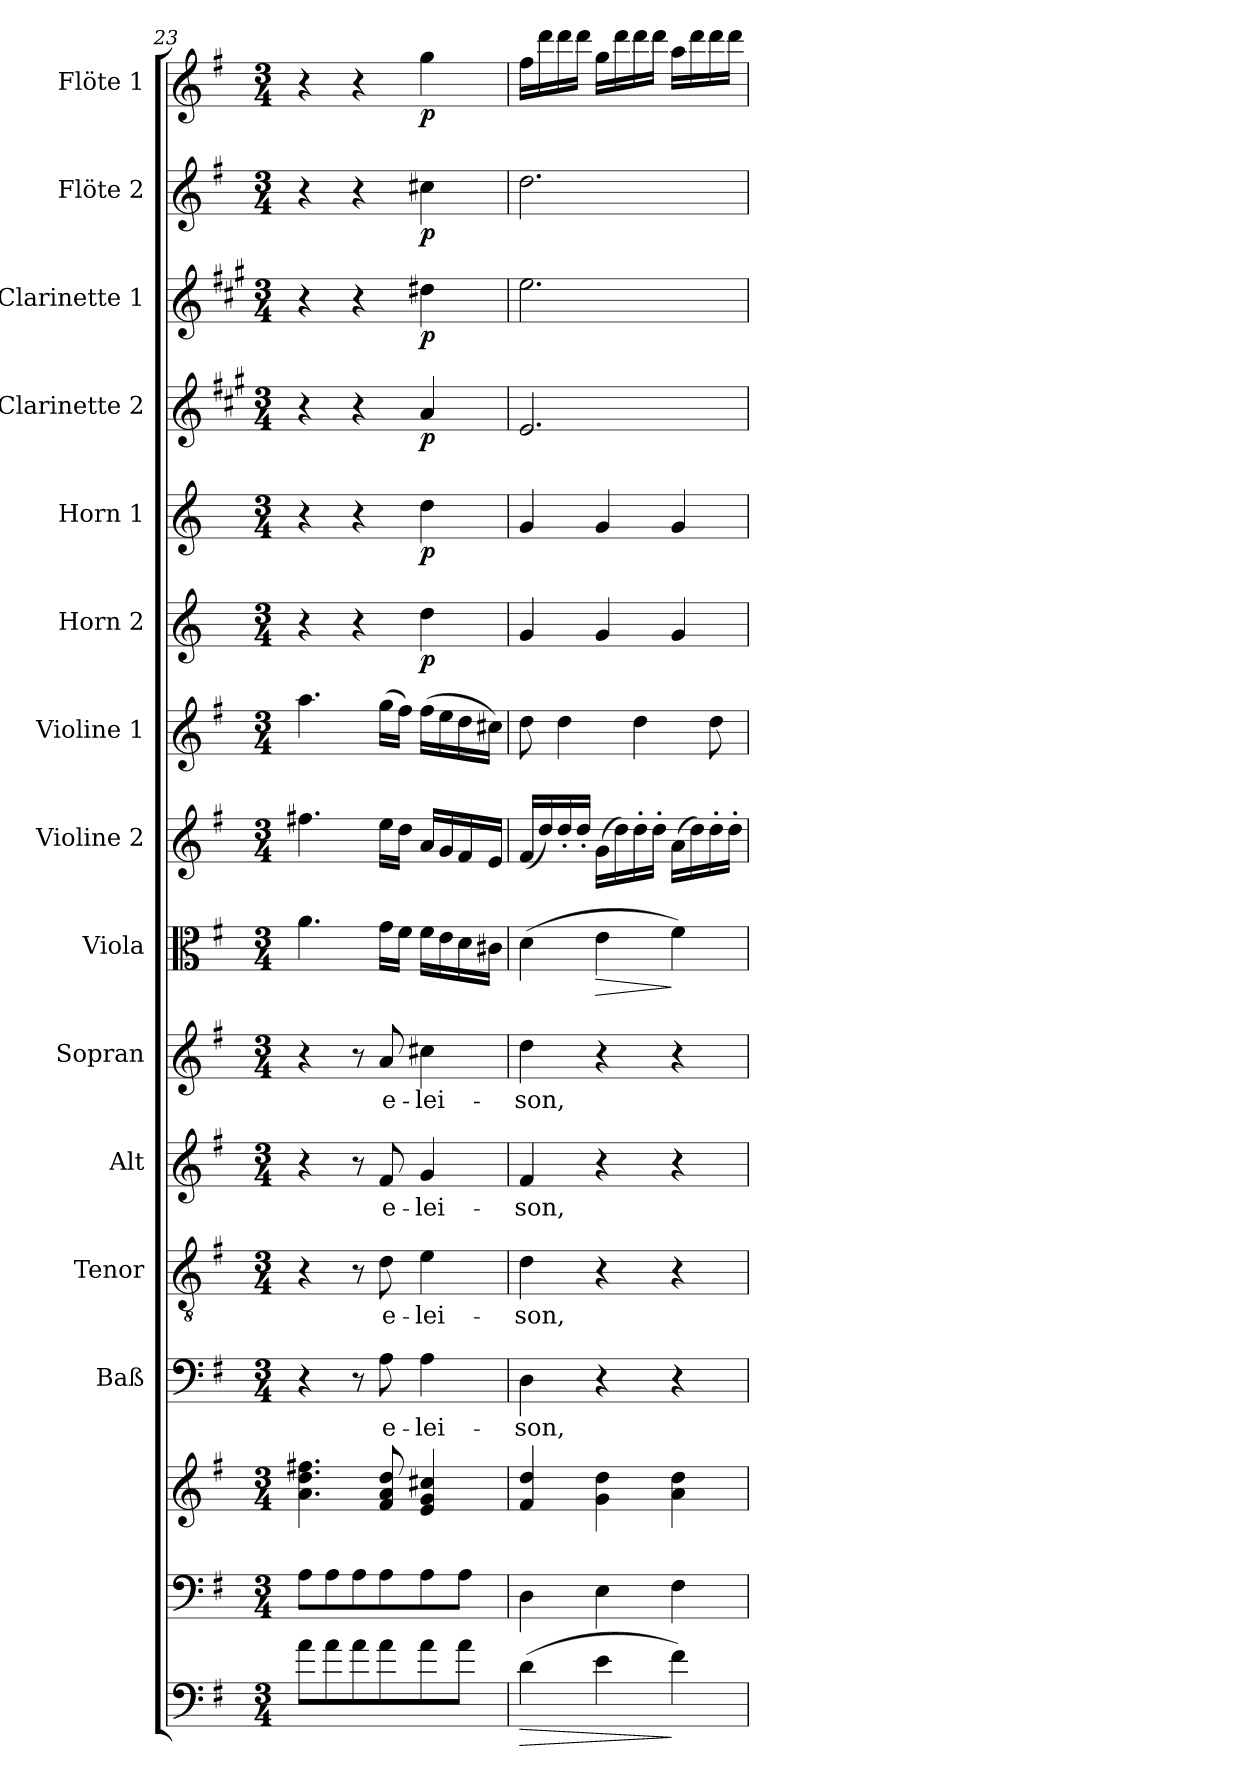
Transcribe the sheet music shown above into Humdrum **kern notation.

**kern	**dynam	**kern	**kern	**kern	**text	**kern	**text	**kern	**text	**kern	**text	**kern	**dynam	**kern	**kern	**kern	**dynam	**kern	**dynam	**kern	**dynam	**kern	**dynam	**kern	**dynam	**kern	**dynam
*part15	*part15	*part14	*part14	*part13	*part13	*part12	*part12	*part11	*part11	*part10	*part10	*part9	*part9	*part8	*part7	*part6	*part6	*part5	*part5	*part4	*part4	*part3	*part3	*part2	*part2	*part1	*part1
*staff16	*staff16	*staff15	*staff14	*staff13	*staff13	*staff12	*staff12	*staff11	*staff11	*staff10	*staff10	*staff9	*staff9	*staff8	*staff7	*staff6	*staff6	*staff5	*staff5	*staff4	*staff4	*staff3	*staff3	*staff2	*staff2	*staff1	*staff1
*	*	*	*	*I"Baß	*	*I"Tenor	*	*I"Alt	*	*I"Sopran	*	*I"Viola	*	*I"Violine 2	*I"Violine 1	*I"Horn 2	*	*I"Horn 1	*	*I"Clarinette 2	*	*I"Clarinette 1	*	*I"Flöte 2	*	*I"Flöte 1	*
*	*	*	*	*I'Baß	*	*I'Ten	*	*I'Alt	*	*I'Sop	*	*I'Vla.	*	*I'Vln. 2	*I'Vln. 1	*I'Hrn. 2	*	*I'Hrn. 1	*	*I'Cl. 2	*	*I'Cl. 1	*	*I'Fl. 2	*	*I'Fl. 1	*
*clefF4	*	*clefF4	*clefG2	*clefF4	*	*clefGv2	*	*clefG2	*	*clefG2	*	*clefC3	*	*clefG2	*clefG2	*clefG2	*	*clefG2	*	*clefG2	*	*clefG2	*	*clefG2	*	*clefG2	*
*ITrd7c12	*	*	*	*	*	*	*	*	*	*	*	*	*	*	*	*ITrd3c5	*	*ITrd3c5	*	*ITrd1c2	*	*ITrd1c2	*	*	*	*	*
*k[f#]	*	*k[f#]	*k[f#]	*k[f#]	*	*k[f#]	*	*k[f#]	*	*k[f#]	*	*k[f#]	*	*k[f#]	*k[f#]	*k[f#]	*	*k[f#]	*	*k[f#]	*	*k[f#]	*	*k[f#]	*	*k[f#]	*
*G:	*	*G:	*G:	*G:	*	*G:	*	*G:	*	*G:	*	*G:	*	*G:	*G:	*G:	*	*G:	*	*G:	*	*G:	*	*G:	*	*G:	*
*M3/4	*	*M3/4	*M3/4	*M3/4	*	*M3/4	*	*M3/4	*	*M3/4	*	*M3/4	*	*M3/4	*M3/4	*M3/4	*	*M3/4	*	*M3/4	*	*M3/4	*	*M3/4	*	*M3/4	*
=23	=23	=23	=23	=23	=23	=23	=23	=23	=23	=23	=23	=23	=23	=23	=23	=23	=23	=23	=23	=23	=23	=23	=23	=23	=23	=23	=23
8A\L	.	8A\L	4.a\ 4.dd\ 4.ff#X\	4r	.	4r	.	4r	.	4r	.	4.a\	.	4.ff#X\	4.aa\	4r	.	4r	.	4r	.	4r	.	4r	.	4r	.
8A\	.	8A\	.	.	.	.	.	.	.	.	.	.	.	.	.	.	.	.	.	.	.	.	.	.	.	.	.
8A\	.	8A\	.	8r	.	8r	.	8r	.	8r	.	.	.	.	.	4r	.	4r	.	4r	.	4r	.	4r	.	4r	.
!	!	!	!	!	!LO:LY:b	!	!LO:LY:b	!	!LO:LY:b	!	!LO:LY:b	!	!	!	!	!	!	!	!	!	!	!	!	!	!	!	!
8A\	.	8A\	8f#/ 8a/ 8dd/	8A\	e-	8d\	e-	8f#/	e-	8a/	e-	16g\LL	.	16ee\LL	(>16gg\LL	.	.	.	.	.	.	.	.	.	.	.	.
.	.	.	.	.	.	.	.	.	.	.	.	16f#\JJ	.	16dd\JJ	16ff#\JJ)	.	.	.	.	.	.	.	.	.	.	.	.
!	!	!	!	!	!LO:LY:b	!	!LO:LY:b	!	!LO:LY:b	!	!LO:LY:b	!	!	!	!	!	!LO:DY:b	!	!LO:DY:b	!	!LO:DY:b	!	!LO:DY:b	!	!LO:DY:b	!	!LO:DY:b
8A\	.	8A\	4e/ 4g/ 4cc#X/	4A\	-lei-	4e\	-lei-	4g/	-lei-	4cc#X\	-lei-	16f#\LL	.	16a/LL	(>16ff#\LL	4a\	p	4a\	p	4g/	p	4cc#X\	p	4cc#X\	p	4gg\	p
.	.	.	.	.	.	.	.	.	.	.	.	16e\	.	16g/	16ee\	.	.	.	.	.	.	.	.	.	.	.	.
8A\J	.	8A\J	.	.	.	.	.	.	.	.	.	16d\	.	16f#/	16dd\	.	.	.	.	.	.	.	.	.	.	.	.
.	.	.	.	.	.	.	.	.	.	.	.	16c#X\JJ	.	16e/JJ	16cc#X\JJ)	.	.	.	.	.	.	.	.	.	.	.	.
=24	=24	=24	=24	=24	=24	=24	=24	=24	=24	=24	=24	=24	=24	=24	=24	=24	=24	=24	=24	=24	=24	=24	=24	=24	=24	=24	=24
!	!LO:HP:b	!	!	!	!LO:LY:b	!	!LO:LY:b	!	!LO:LY:b	!	!LO:LY:b	!	!	!	!	!	!	!	!	!	!	!	!	!	!	!	!
(>4D\	>	4D\	4f#/ 4dd/	4D\	-son,	4d\	-son,	4f#/	-son,	4dd\	-son,	(>4d\	.	(<16f#/LL	8dd\	4d/	.	4d/	.	2.d/	.	2.dd\	.	2.dd\	.	16ff#\LL	.
.	.	.	.	.	.	.	.	.	.	.	.	.	.	16dd/)	.	.	.	.	.	.	.	.	.	.	.	16ddd\	.
.	.	.	.	.	.	.	.	.	.	.	.	.	.	16dd'</	4dd\	.	.	.	.	.	.	.	.	.	.	16ddd\	.
.	.	.	.	.	.	.	.	.	.	.	.	.	.	16dd'</JJ	.	.	.	.	.	.	.	.	.	.	.	16ddd\JJ	.
!	!	!	!	!	!	!	!	!	!	!	!	!	!LO:HP:b	!	!	!	!	!	!	!	!	!	!	!	!	!	!
4E\	.	4E\	4g\ 4dd\	4r	.	4r	.	4r	.	4r	.	4e\	>	(>16g\LL	.	4d/	.	4d/	.	.	.	.	.	.	.	16gg\LL	.
.	.	.	.	.	.	.	.	.	.	.	.	.	.	16dd\)	.	.	.	.	.	.	.	.	.	.	.	16ddd\	.
.	.	.	.	.	.	.	.	.	.	.	.	.	.	16dd'>\	4dd\	.	.	.	.	.	.	.	.	.	.	16ddd\	.
.	.	.	.	.	.	.	.	.	.	.	.	.	.	16dd'>\JJ	.	.	.	.	.	.	.	.	.	.	.	16ddd\JJ	.
4F#\)	]	4F#\	4a\ 4dd\	4r	.	4r	.	4r	.	4r	.	4f#\)	]	(>16a\LL	.	4d/	.	4d/	.	.	.	.	.	.	.	16aa\LL	.
.	.	.	.	.	.	.	.	.	.	.	.	.	.	16dd\)	.	.	.	.	.	.	.	.	.	.	.	16ddd\	.
.	.	.	.	.	.	.	.	.	.	.	.	.	.	16dd'>\	8dd\	.	.	.	.	.	.	.	.	.	.	16ddd\	.
.	.	.	.	.	.	.	.	.	.	.	.	.	.	16dd'>\JJ	.	.	.	.	.	.	.	.	.	.	.	16ddd\JJ	.
=	=	=	=	=	=	=	=	=	=	=	=	=	=	=	=	=	=	=	=	=	=	=	=	=	=	=	=
*-	*-	*-	*-	*-	*-	*-	*-	*-	*-	*-	*-	*-	*-	*-	*-	*-	*-	*-	*-	*-	*-	*-	*-	*-	*-	*-	*-
